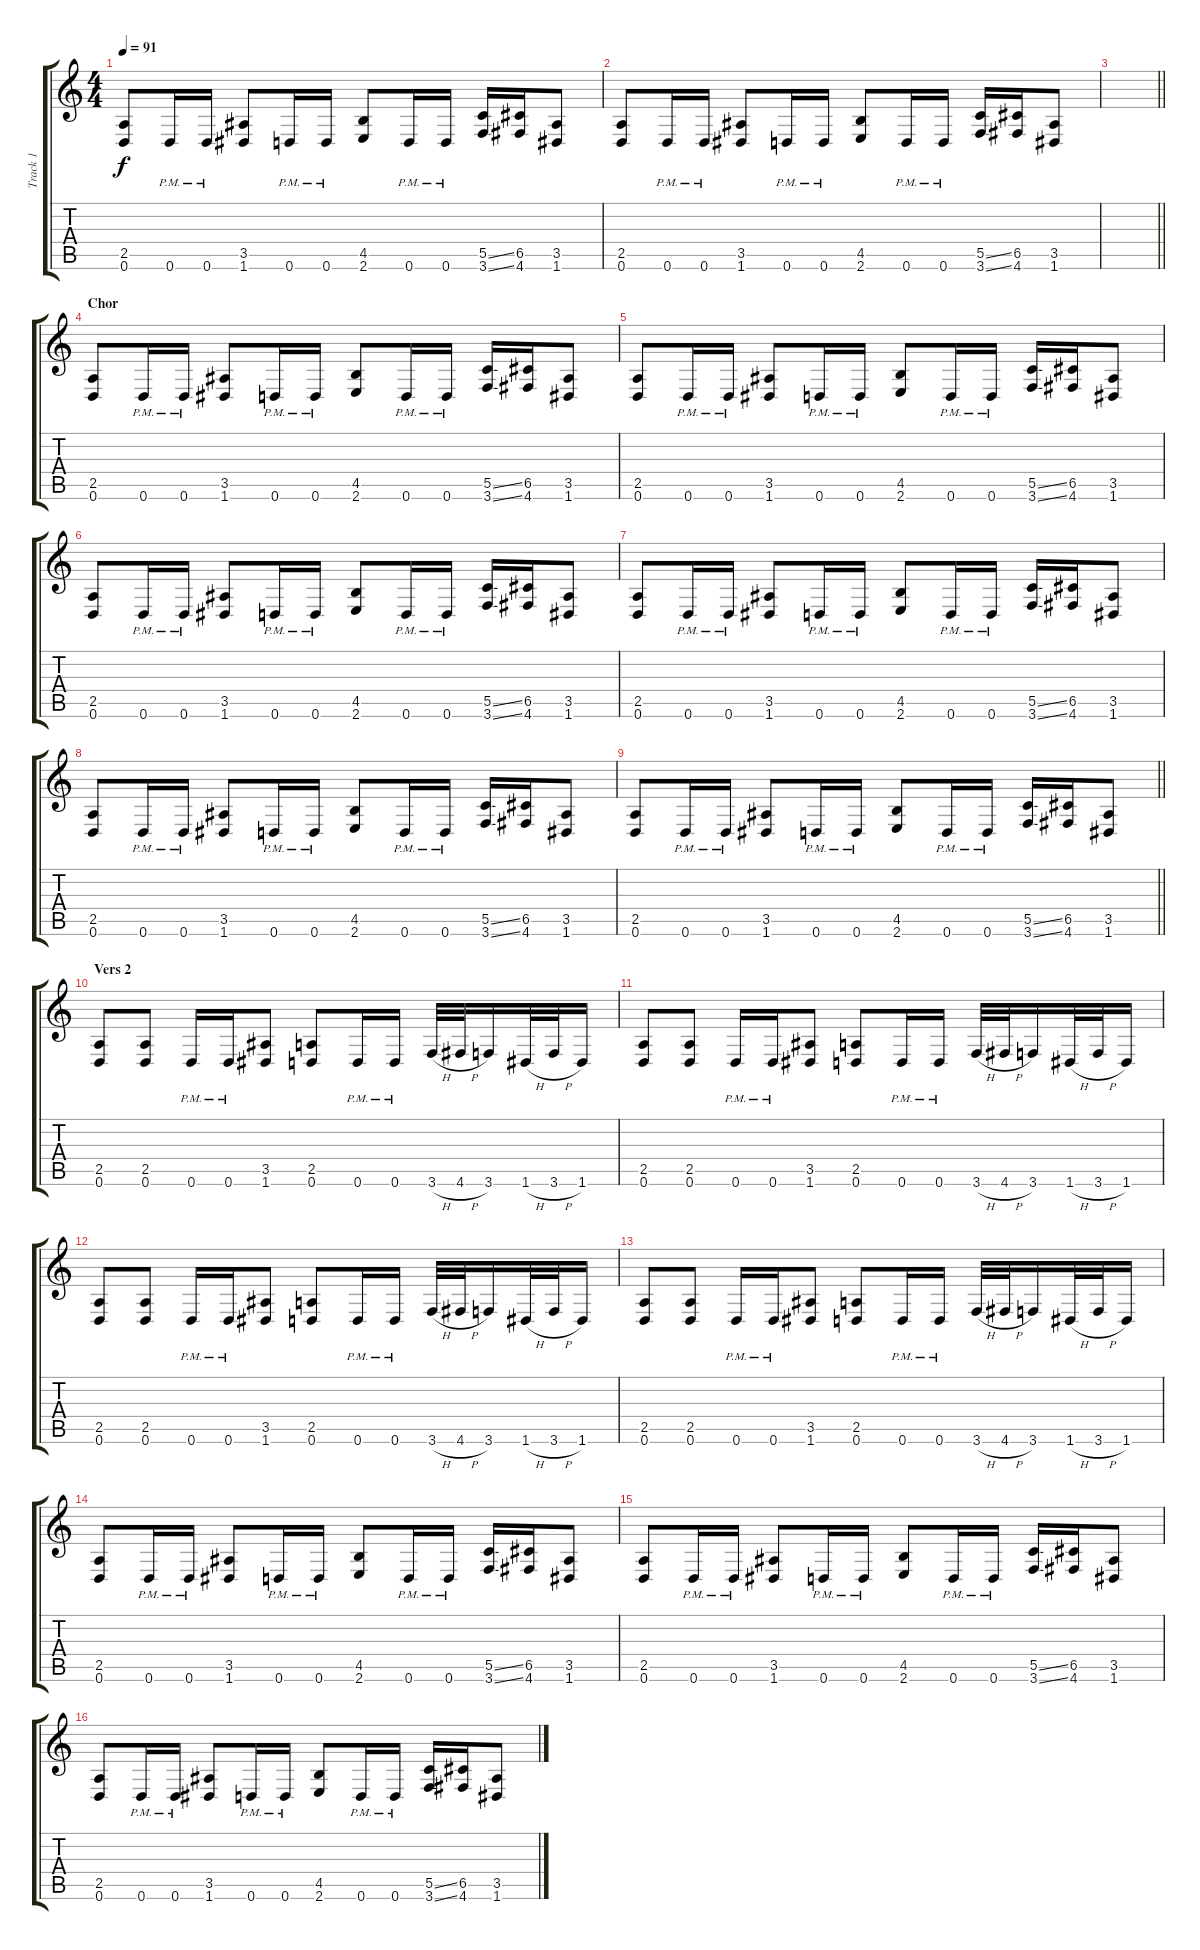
\track ("Track 1" "Track 1") {instrument distortionguitar}
\staff {score tabs}
\tuning (D4 A3 F3 C3 G2 D2) {hide}
\ts (4 4)
\tempo 91
\clef g2
\ks c
(2.5 0.6).8{dy f} 0.6{pm}.16 0.6{pm}.16 (3.5 1.6).8 0.6{pm}.16 0.6{pm}.16 (4.5 2.6).8 0.6{pm}.16 0.6{pm}.16 (5.5{ss} 3.6{ss}).16 (6.5 4.6).16 (3.5 1.6).8 |
(2.5 0.6).8 0.6{pm}.16 0.6{pm}.16 (3.5 1.6).8 0.6{pm}.16 0.6{pm}.16 (4.5 2.6).8 0.6{pm}.16 0.6{pm}.16 (5.5{ss} 3.6{ss}).16 (6.5 4.6).16 (3.5 1.6).8 |
\barLineRight lightlight
|
\section ("" "Chor ")
(2.5 0.6).8 0.6{pm}.16 0.6{pm}.16 (3.5 1.6).8 0.6{pm}.16 0.6{pm}.16 (4.5 2.6).8 0.6{pm}.16 0.6{pm}.16 (5.5{ss} 3.6{ss}).16 (6.5 4.6).16 (3.5 1.6).8 |
(2.5 0.6).8 0.6{pm}.16 0.6{pm}.16 (3.5 1.6).8 0.6{pm}.16 0.6{pm}.16 (4.5 2.6).8 0.6{pm}.16 0.6{pm}.16 (5.5{ss} 3.6{ss}).16 (6.5 4.6).16 (3.5 1.6).8 |
(2.5 0.6).8 0.6{pm}.16 0.6{pm}.16 (3.5 1.6).8 0.6{pm}.16 0.6{pm}.16 (4.5 2.6).8 0.6{pm}.16 0.6{pm}.16 (5.5{ss} 3.6{ss}).16 (6.5 4.6).16 (3.5 1.6).8 |
(2.5 0.6).8 0.6{pm}.16 0.6{pm}.16 (3.5 1.6).8 0.6{pm}.16 0.6{pm}.16 (4.5 2.6).8 0.6{pm}.16 0.6{pm}.16 (5.5{ss} 3.6{ss}).16 (6.5 4.6).16 (3.5 1.6).8 |
(2.5 0.6).8 0.6{pm}.16 0.6{pm}.16 (3.5 1.6).8 0.6{pm}.16 0.6{pm}.16 (4.5 2.6).8 0.6{pm}.16 0.6{pm}.16 (5.5{ss} 3.6{ss}).16 (6.5 4.6).16 (3.5 1.6).8 |
\barLineRight lightlight
(2.5 0.6).8 0.6{pm}.16 0.6{pm}.16 (3.5 1.6).8 0.6{pm}.16 0.6{pm}.16 (4.5 2.6).8 0.6{pm}.16 0.6{pm}.16 (5.5{ss} 3.6{ss}).16 (6.5 4.6).16 (3.5 1.6).8 |
\section ("" "Vers 2")
(2.5 0.6).8 (2.5 0.6).8 0.6{pm}.16 0.6{pm}.16 (3.5 1.6).8 (2.5 0.6).8 0.6{pm}.16 0.6{pm}.16 3.6{h}.32 4.6{h}.32 3.6.16 1.6{h}.32 3.6{h}.32 1.6.16 |
(2.5 0.6).8 (2.5 0.6).8 0.6{pm}.16 0.6{pm}.16 (3.5 1.6).8 (2.5 0.6).8 0.6{pm}.16 0.6{pm}.16 3.6{h}.32 4.6{h}.32 3.6.16 1.6{h}.32 3.6{h}.32 1.6.16 |
(2.5 0.6).8 (2.5 0.6).8 0.6{pm}.16 0.6{pm}.16 (3.5 1.6).8 (2.5 0.6).8 0.6{pm}.16 0.6{pm}.16 3.6{h}.32 4.6{h}.32 3.6.16 1.6{h}.32 3.6{h}.32 1.6.16 |
(2.5 0.6).8 (2.5 0.6).8 0.6{pm}.16 0.6{pm}.16 (3.5 1.6).8 (2.5 0.6).8 0.6{pm}.16 0.6{pm}.16 3.6{h}.32 4.6{h}.32 3.6.16 1.6{h}.32 3.6{h}.32 1.6.16 |
(2.5 0.6).8 0.6{pm}.16 0.6{pm}.16 (3.5 1.6).8 0.6{pm}.16 0.6{pm}.16 (4.5 2.6).8 0.6{pm}.16 0.6{pm}.16 (5.5{ss} 3.6{ss}).16 (6.5 4.6).16 (3.5 1.6).8 |
(2.5 0.6).8 0.6{pm}.16 0.6{pm}.16 (3.5 1.6).8 0.6{pm}.16 0.6{pm}.16 (4.5 2.6).8 0.6{pm}.16 0.6{pm}.16 (5.5{ss} 3.6{ss}).16 (6.5 4.6).16 (3.5 1.6).8 |
(2.5 0.6).8 0.6{pm}.16 0.6{pm}.16 (3.5 1.6).8 0.6{pm}.16 0.6{pm}.16 (4.5 2.6).8 0.6{pm}.16 0.6{pm}.16 (5.5{ss} 3.6{ss}).16 (6.5 4.6).16 (3.5 1.6).8
